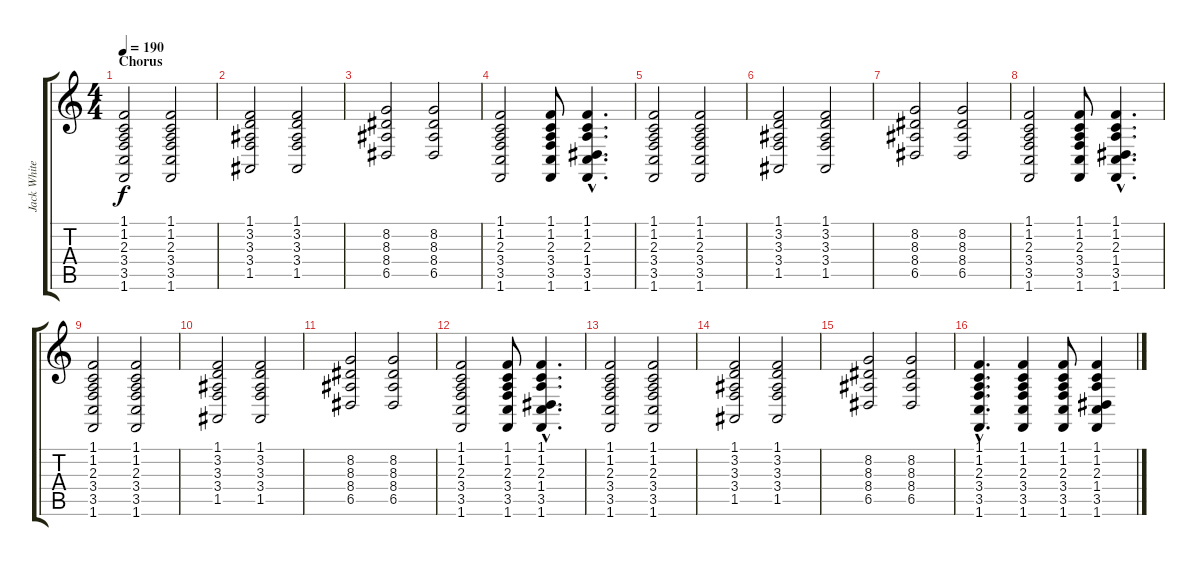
\track ("Jack White" "Jack White") {instrument acousticgrandpiano}
\staff {score tabs}
\tuning (E4 B3 G3 D3 A2 E2) {hide}
\ts (4 4)
\section ("" "Chorus")
\tempo 190
\clef g2
\ks c
(1.1 1.2 2.3 3.4 3.5 1.6).2{dy f} (1.1 1.2 2.3 3.4 3.5 1.6).2 |
(1.1 3.2 3.3 3.4 1.5).2 (1.1 3.2 3.3 3.4 1.5).2 |
(8.2 8.3 8.4 6.5).2 (8.2 8.3 8.4 6.5).2 |
(1.1 1.2 2.3 3.4 3.5 1.6).2 (1.1 1.2 2.3 3.4 3.5 1.6).8 (1.1{hac} 1.2{hac} 2.3{hac} 1.4{hac} 3.5{hac} 1.6{hac}).4{d} |
(1.1 1.2 2.3 3.4 3.5 1.6).2 (1.1 1.2 2.3 3.4 3.5 1.6).2 |
(1.1 3.2 3.3 3.4 1.5).2 (1.1 3.2 3.3 3.4 1.5).2 |
(8.2 8.3 8.4 6.5).2 (8.2 8.3 8.4 6.5).2 |
(1.1 1.2 2.3 3.4 3.5 1.6).2 (1.1 1.2 2.3 3.4 3.5 1.6).8 (1.1{hac} 1.2{hac} 2.3{hac} 1.4{hac} 3.5{hac} 1.6{hac}).4{d} |
(1.1 1.2 2.3 3.4 3.5 1.6).2 (1.1 1.2 2.3 3.4 3.5 1.6).2 |
(1.1 3.2 3.3 3.4 1.5).2 (1.1 3.2 3.3 3.4 1.5).2 |
(8.2 8.3 8.4 6.5).2 (8.2 8.3 8.4 6.5).2 |
(1.1 1.2 2.3 3.4 3.5 1.6).2 (1.1 1.2 2.3 3.4 3.5 1.6).8 (1.1{hac} 1.2{hac} 2.3{hac} 1.4{hac} 3.5{hac} 1.6{hac}).4{d} |
(1.1 1.2 2.3 3.4 3.5 1.6).2 (1.1 1.2 2.3 3.4 3.5 1.6).2 |
(1.1 3.2 3.3 3.4 1.5).2 (1.1 3.2 3.3 3.4 1.5).2 |
(8.2 8.3 8.4 6.5).2 (8.2 8.3 8.4 6.5).2 |
(1.1{hac} 1.2{hac} 2.3{hac} 3.4{hac} 3.5{hac} 1.6{hac}).4{d} (1.1 1.2 2.3 3.4 3.5 1.6).4 (1.1 1.2 2.3 3.4 3.5 1.6).8 (1.1 1.2 2.3 1.4 3.5 1.6).4
